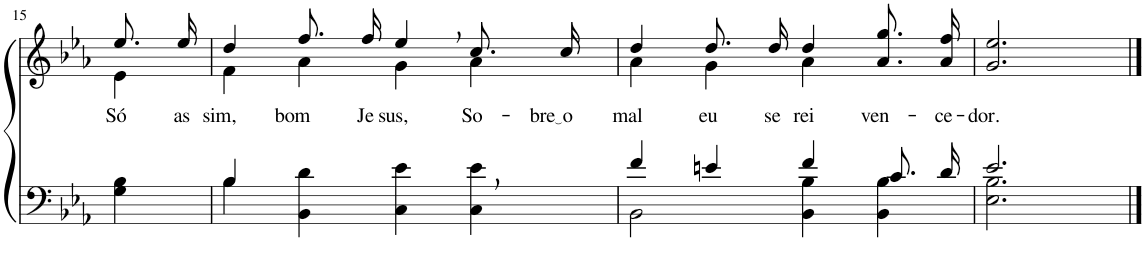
**kern	**kern	**text
*part2	*part1	*part1
*staff2	*staff1	*staff1
*I"Parte III e IV	*I"Parte I e II	*
!!LO:PB:g=z
*clefF4	*clefG2	*
*Trd2c3	*Trd2c3	*
*k[b-e-a-]	*k[b-e-a-]	*
*M4/4	*M4/4	*
=15	=15	=15
*	*^	*
!	!	!	!LO:LY:b
4G\ 4B-\	8.ee-/L	4e-\	Só
!	!	!	!LO:LY:b
.	16ee-/Jk	.	as-
=16	=16	=16	=16
*^	*	*	*
!	!	!	!	!LO:LY:b
4B-/	4B-\	4dd/	4f\	-sim,
!	!	!	!	!LO:LY:b
2.ryy	4BB-\ 4d\	8.ff/L	4a-\	bom
!	!	!	!	!LO:LY:b
.	.	16ff/Jk	.	Je-
!	!	!	!	!LO:LY:b
.	4C\ 4e-\	4ee-,/	4g\	-sus,
!	!	!	!	!LO:LY:b
.	4C\ 4e-\	8.cc/L	4a-\	So-
!	!	!	!	!LO:LY:b
.	.	16cc/Jk	.	bre o
=17	=17	=17	=17	=17
!	!	!	!	!LO:LY:b
4f/	2BB-\	4dd/	4a-\	mal
!	!	!	!	!LO:LY:b
4en/	.	8.dd/L	4g\	eu
!	!	!	!	!LO:LY:b
.	.	16dd/Jk	.	se-
!	!	!	!	!LO:LY:b
4f/	4BB-\ 4B-\	4dd/	4a-\	-rei
!	!	!	!	!LO:LY:b
8.c/L	4BB-\ 4B-\	8.a-\ 8.gg\L	4ryy	ven-
!	!	!	!	!LO:LY:b
16d/Jk	.	16a-\ 16ff\Jk	.	-ce-
*	*	*v	*v	*
=18	=18	=18	=18
!	!	!	!LO:LY:b
2.e-/	2.E-\ 2.B-\	2.g/ 2.ee-/	-dor.
*v	*v	*	*
==	==	==
*-	*-	*-
